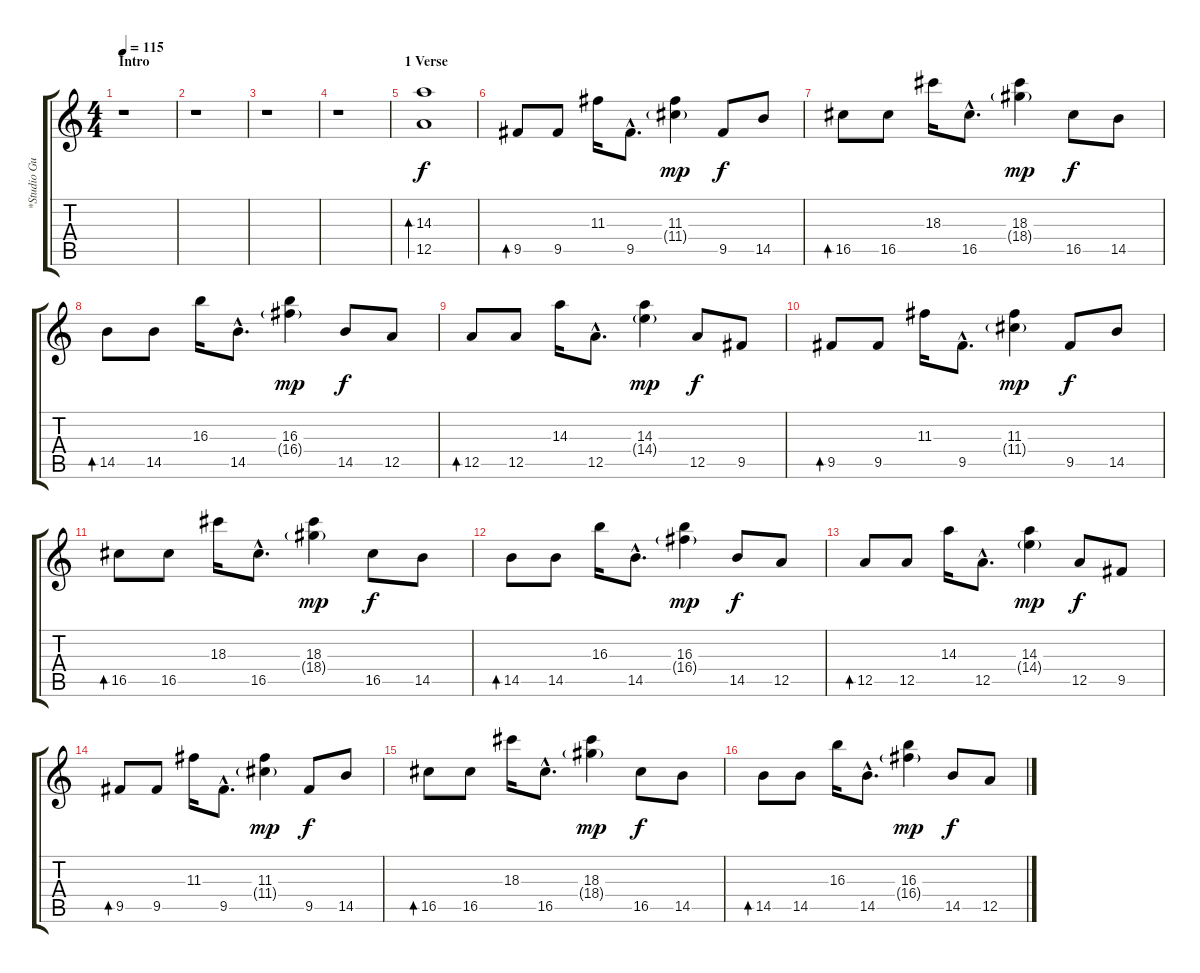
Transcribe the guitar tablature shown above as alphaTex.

\track ("*Studio Guitar " "*Studio Gu") {instrument electricguitarjazz}
\staff {score tabs}
\tuning (E4 B3 G3 D3 A2 E2) {hide}
\ts (4 4)
\section ("" "Intro")
\tempo 115
\clef g2
\ks c
r.1{dy f instrument electricguitarjazz} |
r.1 |
r.1 |
r.1 |
\section ("" "1 Verse")
(14.3 12.5).1{bd 240} |
9.5.8{bd 240} 9.5.8 11.3.16 9.5{hac}.8{d} (11.3 11.4{g}).4{dy mp} 9.5.8{dy f} 14.5.8 |
16.5.8{bd 240} 16.5.8 18.3.16 16.5{hac}.8{d} (18.3 18.4{g}).4{dy mp} 16.5.8{dy f} 14.5.8 |
14.5.8{bd 240} 14.5.8 16.3.16 14.5{hac}.8{d} (16.3 16.4{g}).4{dy mp} 14.5.8{dy f} 12.5.8 |
12.5.8{bd 240} 12.5.8 14.3.16 12.5{hac}.8{d} (14.3 14.4{g}).4{dy mp} 12.5.8{dy f} 9.5.8 |
9.5.8{bd 240} 9.5.8 11.3.16 9.5{hac}.8{d} (11.3 11.4{g}).4{dy mp} 9.5.8{dy f} 14.5.8 |
16.5.8{bd 240} 16.5.8 18.3.16 16.5{hac}.8{d} (18.3 18.4{g}).4{dy mp} 16.5.8{dy f} 14.5.8 |
14.5.8{bd 240} 14.5.8 16.3.16 14.5{hac}.8{d} (16.3 16.4{g}).4{dy mp} 14.5.8{dy f} 12.5.8 |
12.5.8{bd 240} 12.5.8 14.3.16 12.5{hac}.8{d} (14.3 14.4{g}).4{dy mp} 12.5.8{dy f} 9.5.8 |
9.5.8{bd 240} 9.5.8 11.3.16 9.5{hac}.8{d} (11.3 11.4{g}).4{dy mp} 9.5.8{dy f} 14.5.8 |
16.5.8{bd 240} 16.5.8 18.3.16 16.5{hac}.8{d} (18.3 18.4{g}).4{dy mp} 16.5.8{dy f} 14.5.8 |
14.5.8{bd 240} 14.5.8 16.3.16 14.5{hac}.8{d} (16.3 16.4{g}).4{dy mp} 14.5.8{dy f} 12.5.8
